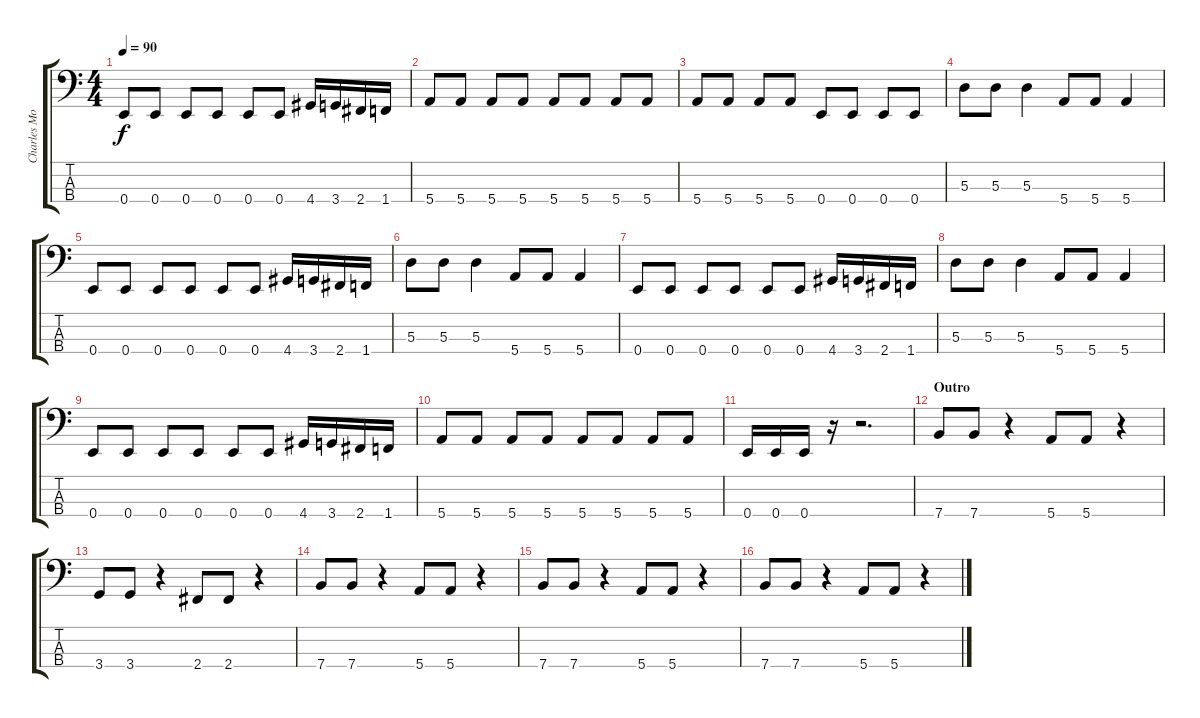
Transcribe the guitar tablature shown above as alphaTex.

\track ("Charles Moniz - Bass" "Charles Mo") {instrument electricbassfinger}
\staff {score tabs}
\tuning (G2 D2 A1 E1) {hide}
\ts (4 4)
\tempo 90
\clef f4
\ks c
0.4.8{dy f} 0.4.8 0.4.8 0.4.8 0.4.8 0.4.8 4.4.16 3.4.16 2.4.16 1.4.16 |
5.4.8 5.4.8 5.4.8 5.4.8 5.4.8 5.4.8 5.4.8 5.4.8 |
5.4.8 5.4.8 5.4.8 5.4.8 0.4.8 0.4.8 0.4.8 0.4.8 |
5.3.8 5.3.8 5.3.4 5.4.8 5.4.8 5.4.4 |
0.4.8 0.4.8 0.4.8 0.4.8 0.4.8 0.4.8 4.4.16 3.4.16 2.4.16 1.4.16 |
5.3.8 5.3.8 5.3.4 5.4.8 5.4.8 5.4.4 |
0.4.8 0.4.8 0.4.8 0.4.8 0.4.8 0.4.8 4.4.16 3.4.16 2.4.16 1.4.16 |
5.3.8 5.3.8 5.3.4 5.4.8 5.4.8 5.4.4 |
0.4.8 0.4.8 0.4.8 0.4.8 0.4.8 0.4.8 4.4.16 3.4.16 2.4.16 1.4.16 |
5.4.8 5.4.8 5.4.8 5.4.8 5.4.8 5.4.8 5.4.8 5.4.8 |
0.4.16 0.4.16 0.4.16 r.16 r.2{d} |
\section ("" "Outro")
7.4.8 7.4.8 r.4 5.4.8 5.4.8 r.4 |
3.4.8 3.4.8 r.4 2.4.8 2.4.8 r.4 |
7.4.8 7.4.8 r.4 5.4.8 5.4.8 r.4 |
7.4.8 7.4.8 r.4 5.4.8 5.4.8 r.4 |
7.4.8 7.4.8 r.4 5.4.8 5.4.8 r.4
